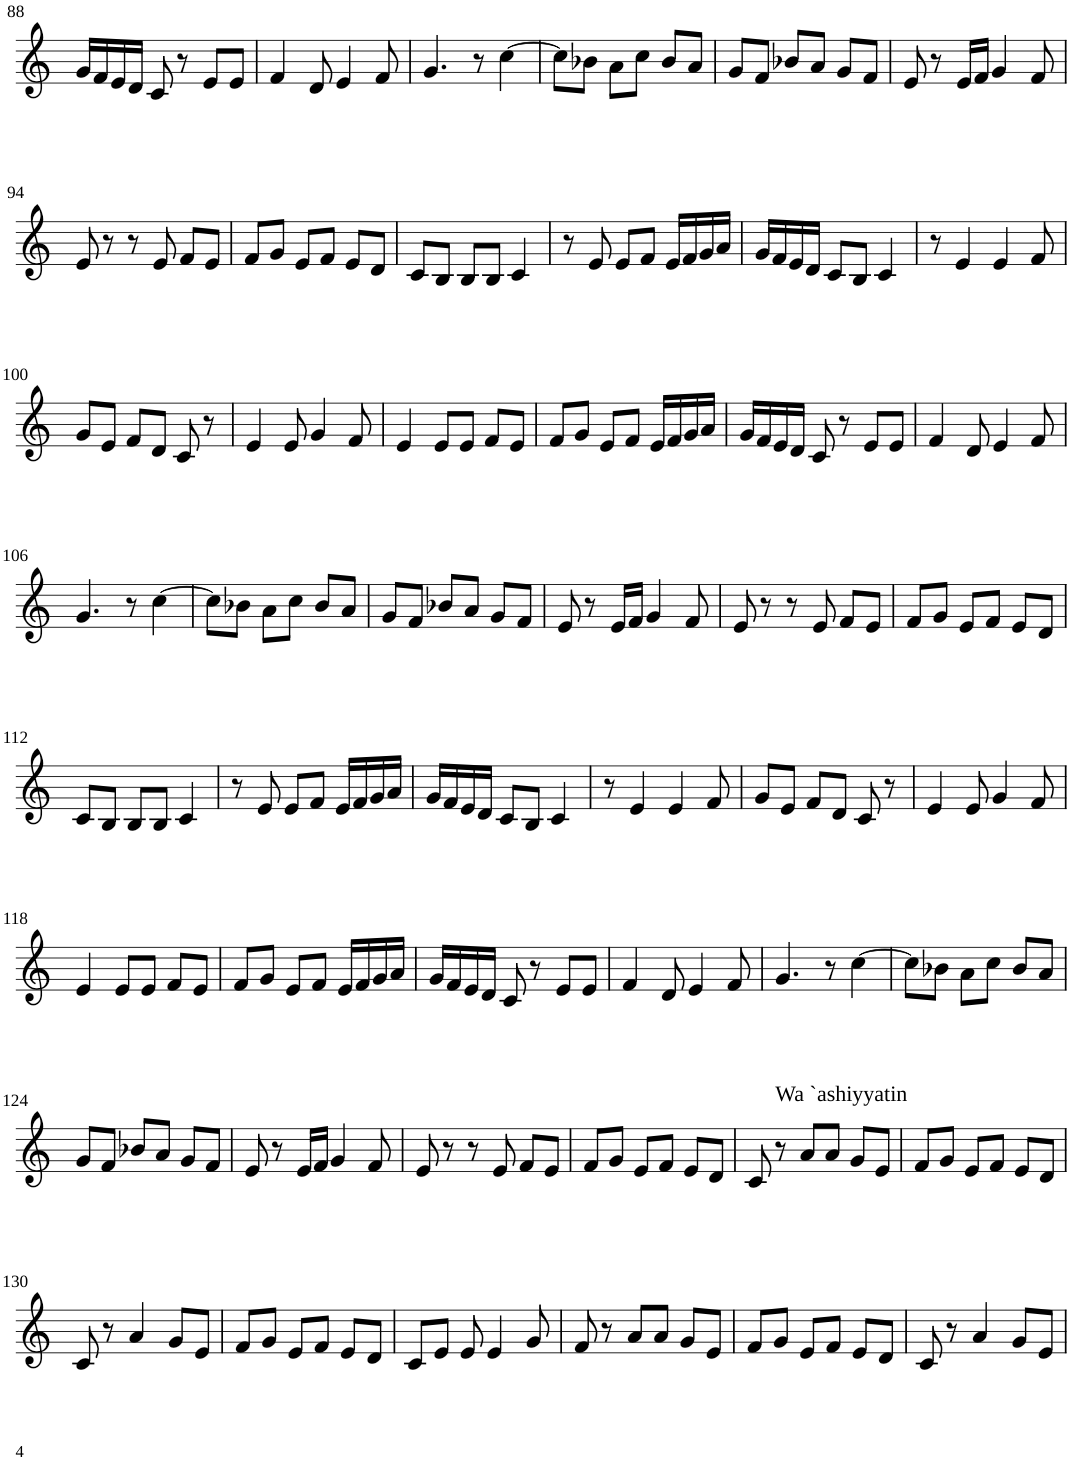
**kern
*part1
*staff1
*I"Violin
!!LO:PB:g=z
*clefG2
*k[]
*M3/4
=88
16g/LL
16f/
16e/
16d/JJ
8c/
8r
8e/L
8e/J
=89
4f/
8d/
4e/
8f/
=90
4.g/
8r
[4cc\
=91
8cc\L]
8b-X\J
8a\L
8cc\J
8b-/L
8a/J
=92
8g/L
8f/J
8b-X/L
8a/J
8g/L
8f/J
=93
8e/
8r
16e/LL
16f/JJ
4g/
8f/
!!LO:LB:g=z
=94
8e/
8r
8r
8e/
8f/L
8e/J
=95
8f/L
8g/J
8e/L
8f/J
8e/L
8d/J
=96
8c/L
8B/J
8B/L
8B/J
4c/
=97
8r
8e/
8e/L
8f/J
16e/LL
16f/
16g/
16a/JJ
=98
16g/LL
16f/
16e/
16d/JJ
8c/L
8B/J
4c/
=99
8r
4e/
4e/
8f/
!!LO:LB:g=z
=100
8g/L
8e/J
8f/L
8d/J
8c/
8r
=101
4e/
8e/
4g/
8f/
=102
4e/
8e/L
8e/J
8f/L
8e/J
=103
8f/L
8g/J
8e/L
8f/J
16e/LL
16f/
16g/
16a/JJ
=104
16g/LL
16f/
16e/
16d/JJ
8c/
8r
8e/L
8e/J
=105
4f/
8d/
4e/
8f/
!!LO:LB:g=z
=106
4.g/
8r
[4cc\
=107
8cc\L]
8b-X\J
8a\L
8cc\J
8b-/L
8a/J
=108
8g/L
8f/J
8b-X/L
8a/J
8g/L
8f/J
=109
8e/
8r
16e/LL
16f/JJ
4g/
8f/
=110
8e/
8r
8r
8e/
8f/L
8e/J
=111
8f/L
8g/J
8e/L
8f/J
8e/L
8d/J
!!LO:LB:g=z
=112
8c/L
8B/J
8B/L
8B/J
4c/
=113
8r
8e/
8e/L
8f/J
16e/LL
16f/
16g/
16a/JJ
=114
16g/LL
16f/
16e/
16d/JJ
8c/L
8B/J
4c/
=115
8r
4e/
4e/
8f/
=116
8g/L
8e/J
8f/L
8d/J
8c/
8r
=117
4e/
8e/
4g/
8f/
!!LO:LB:g=z
=118
4e/
8e/L
8e/J
8f/L
8e/J
=119
8f/L
8g/J
8e/L
8f/J
16e/LL
16f/
16g/
16a/JJ
=120
16g/LL
16f/
16e/
16d/JJ
8c/
8r
8e/L
8e/J
=121
4f/
8d/
4e/
8f/
=122
4.g/
8r
[4cc\
=123
8cc\L]
8b-X\J
8a\L
8cc\J
8b-/L
8a/J
!!LO:LB:g=z
=124
8g/L
8f/J
8b-X/L
8a/J
8g/L
8f/J
=125
8e/
8r
16e/LL
16f/JJ
4g/
8f/
=126
8e/
8r
8r
8e/
8f/L
8e/J
=127
8f/L
8g/J
8e/L
8f/J
8e/L
8d/J
=128
8c/
!LO:TX:a:t=Wa `ashiyyatin
8r
8a/L
8a/J
8g/L
8e/J
=129
8f/L
8g/J
8e/L
8f/J
8e/L
8d/J
!!LO:LB:g=z
=130
8c/
8r
4a/
8g/L
8e/J
=131
8f/L
8g/J
8e/L
8f/J
8e/L
8d/J
=132
8c/L
8e/J
8e/
4e/
8g/
=133
8f/
8r
8a/L
8a/J
8g/L
8e/J
=134
8f/L
8g/J
8e/L
8f/J
8e/L
8d/J
=135
8c/
8r
4a/
8g/L
8e/J
=
*-
